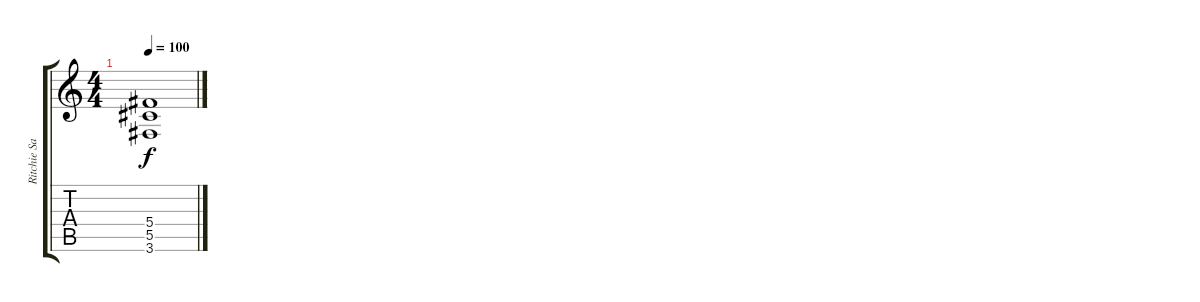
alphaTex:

\track ("Ritchie Sambora" "Ritchie Sa") {instrument overdrivenguitar}
\staff {score tabs}
\tuning (Eb4 Bb3 Gb3 Db3 Ab2 Eb2) {hide}
\ts (4 4)
\tempo 100
\clef g2
\ks c
(5.4 5.5 3.6).1{dy f}
